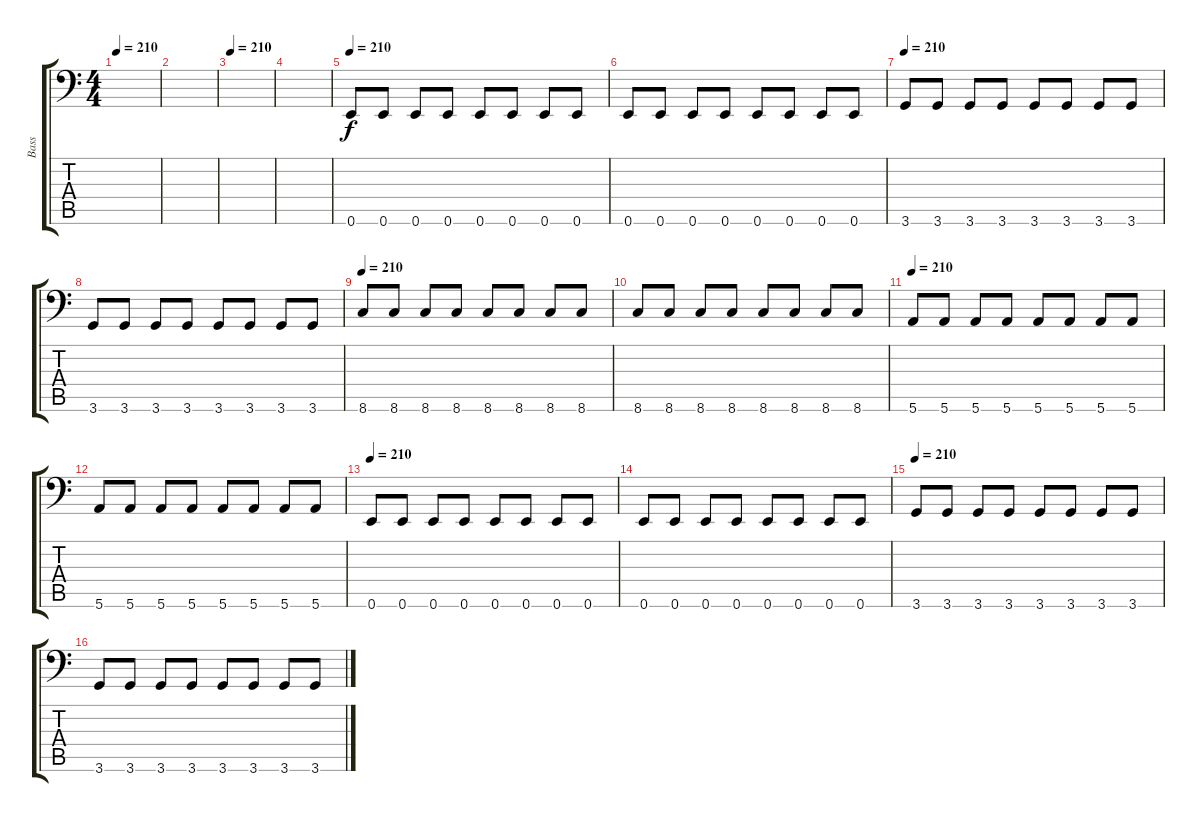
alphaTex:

\track ("Bass" "Bass") {instrument electricbassfinger}
\staff {score tabs}
\tuning (E3 B2 G2 D2 A1 E1) {hide}
\ts (4 4)
\tempo 210
\clef f4
\ks c
|
|
\tempo 210
|
|
\tempo 210
0.6.8 0.6.8 0.6.8 0.6.8 0.6.8 0.6.8 0.6.8 0.6.8 |
0.6.8 0.6.8 0.6.8 0.6.8 0.6.8 0.6.8 0.6.8 0.6.8 |
\tempo 210
3.6.8 3.6.8 3.6.8 3.6.8 3.6.8 3.6.8 3.6.8 3.6.8 |
3.6.8 3.6.8 3.6.8 3.6.8 3.6.8 3.6.8 3.6.8 3.6.8 |
\tempo 210
8.6.8 8.6.8 8.6.8 8.6.8 8.6.8 8.6.8 8.6.8 8.6.8 |
8.6.8 8.6.8 8.6.8 8.6.8 8.6.8 8.6.8 8.6.8 8.6.8 |
\tempo 210
5.6.8 5.6.8 5.6.8 5.6.8 5.6.8 5.6.8 5.6.8 5.6.8 |
5.6.8 5.6.8 5.6.8 5.6.8 5.6.8 5.6.8 5.6.8 5.6.8 |
\tempo 210
0.6.8 0.6.8 0.6.8 0.6.8 0.6.8 0.6.8 0.6.8 0.6.8 |
0.6.8 0.6.8 0.6.8 0.6.8 0.6.8 0.6.8 0.6.8 0.6.8 |
\tempo 210
3.6.8 3.6.8 3.6.8 3.6.8 3.6.8 3.6.8 3.6.8 3.6.8 |
3.6.8 3.6.8 3.6.8 3.6.8 3.6.8 3.6.8 3.6.8 3.6.8
